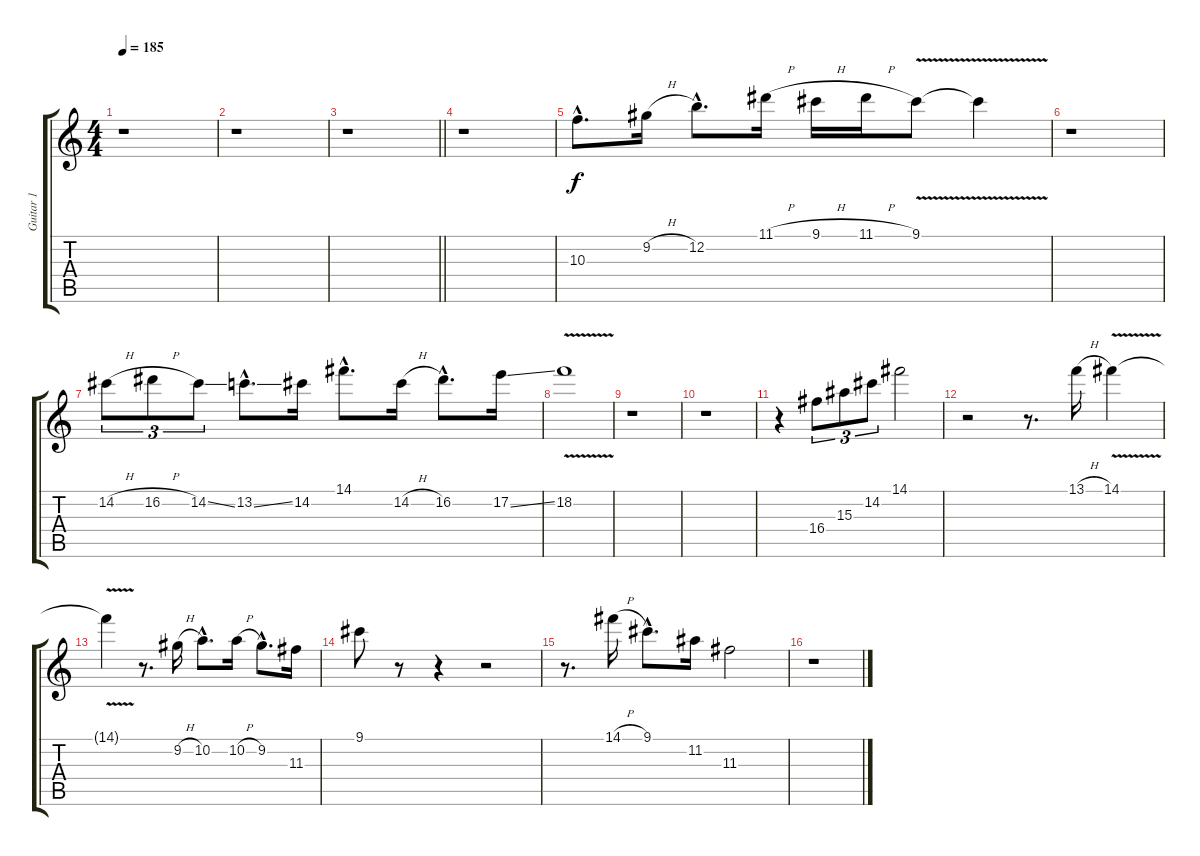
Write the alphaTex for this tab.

\track ("Guitar 1" "Guitar 1") {instrument distortionguitar}
\staff {score tabs}
\tuning (E4 B3 G3 D3 A2 E2) {hide}
\ts (4 4)
\tempo 185
\clef g2
\ks c
r.1{dy f} |
r.1 |
\barLineRight lightlight
r.1 |
r.1 |
10.3{hac}.8{d} 9.2{h}.16 12.2{hac}.8{d} 11.1{h}.16 9.1{h}.16 11.1{h}.16 9.1{v}.8 9.1{t}.4 |
r.1 |
14.2{h}.8{tu (3 2)} 16.2{h}.8{tu (3 2)} 14.2{ss}.8{tu (3 2)} 13.2{ss hac}.8{d} 14.2.16 14.1{hac}.8{d} 14.2{h}.16 16.2{hac}.8{d} 17.2{ss}.16 |
18.2{v}.1 |
r.1 |
r.1 |
r.4 16.4.8{tu (3 2)} 15.3.8{tu (3 2)} 14.2.8{tu (3 2)} 14.1.2 |
r.2 r.8{d} 13.1{h}.16 14.1{v}.4 |
14.1{t}.4 r.8{d} 9.2{h}.16 10.2{hac}.8{d} 10.2{h}.16 9.2{hac}.8{d} 11.3.16 |
9.1.8 r.8 r.4 r.2 |
r.8{d} 14.1{h}.16 9.1{hac}.8{d} 11.2.16 11.3.2 |
r.1
